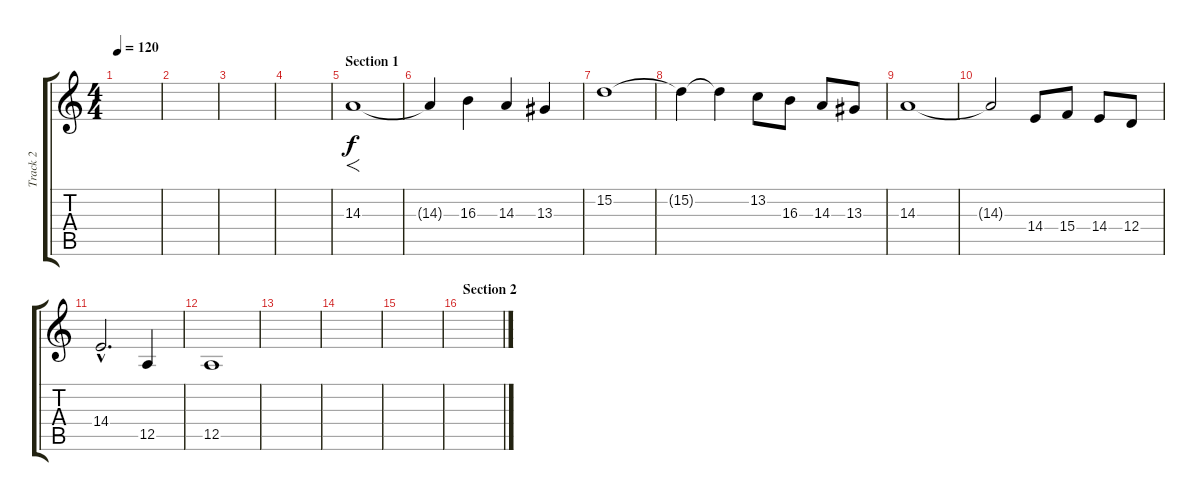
\track ("Track 2" "Track 2") {instrument stringensemble1}
\staff {score tabs}
\tuning (E4 B3 G3 D3 A2 E2) {hide}
\ts (4 4)
\tempo 120
\clef g2
\ks c
|
|
|
|
\section ("" "Section 1")
14.3.1{f} |
14.3{t}.4 16.3.4 14.3.4 13.3.4 |
15.2.1 |
15.2{t}.4 15.2{t}.4 13.2.8 16.3.8 14.3.8 13.3.8 |
14.3.1 |
14.3{t}.2 14.4.8 15.4.8 14.4.8 12.4.8 |
14.4{hac}.2{d} 12.5.4 |
12.5.1 |
|
|
|
\section ("" "Section 2")
